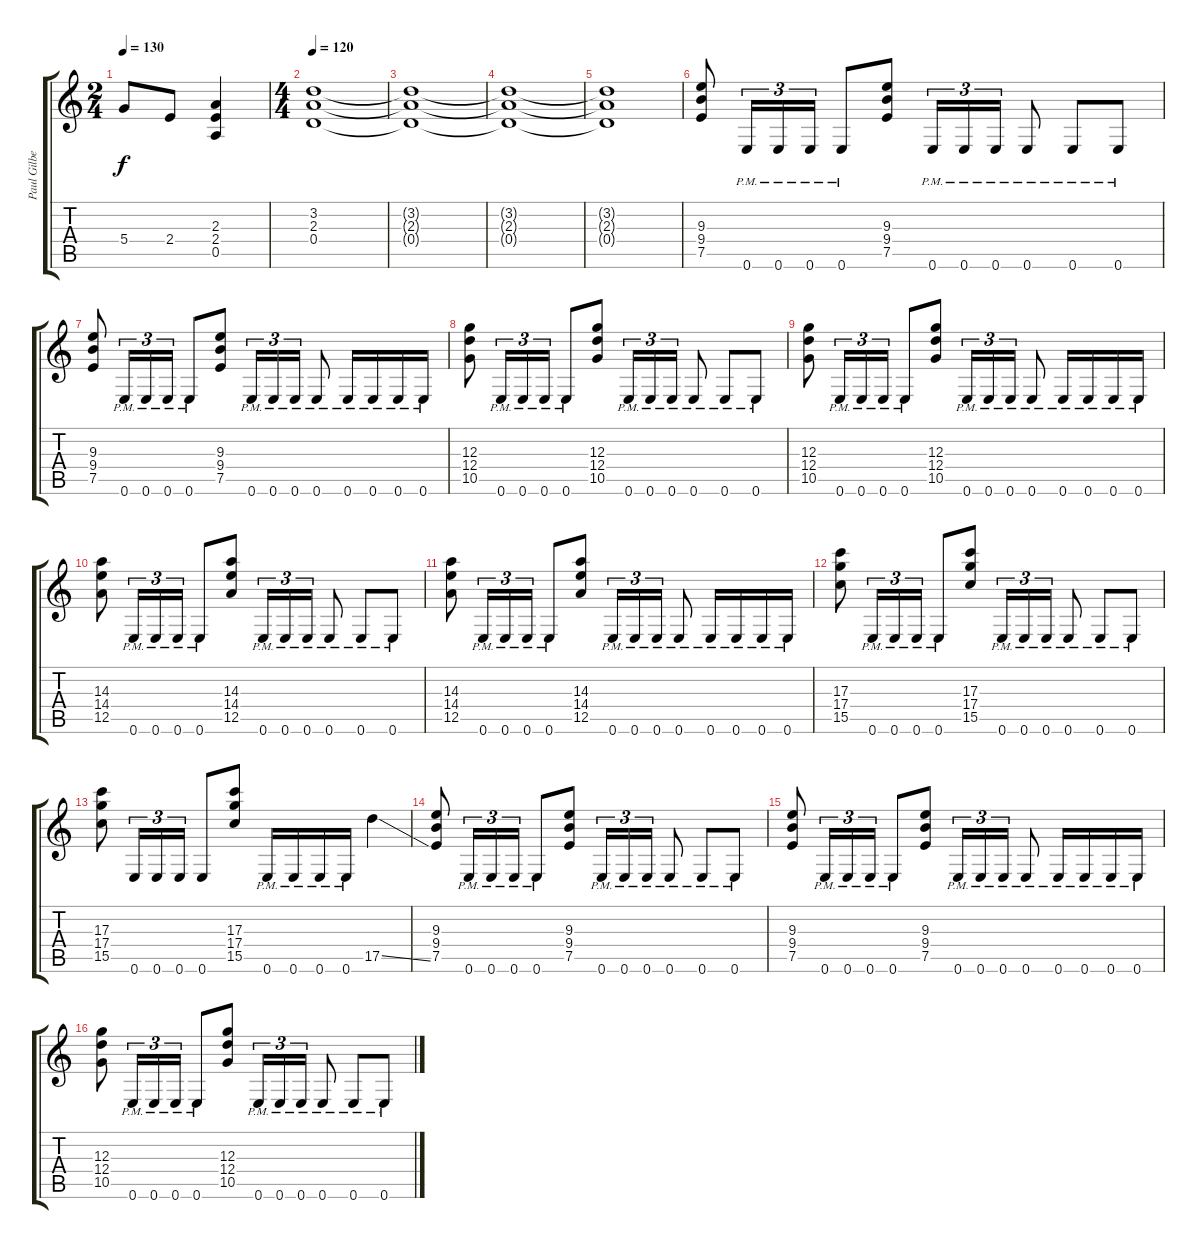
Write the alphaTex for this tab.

\track ("Paul Gilbert (Lead Guitar)" "Paul Gilbe") {instrument distortionguitar}
\staff {score tabs}
\tuning (E4 B3 G3 D3 A2 E2) {hide}
\ts (2 4)
\tempo 130
\clef g2
\ks c
5.4{t}.8{dy f} 2.4.8 (2.3 2.4 0.5).4 |
\ts (4 4)
\tempo 120
(3.2 2.3 0.4).1 |
(3.2{t} 2.3{t} 0.4{t}).1 |
(3.2{t} 2.3{t} 0.4{t}).1 |
(3.2{t} 2.3{t} 0.4{t}).1 |
(9.3 9.4 7.5).8 0.6{pm}.16{tu (3 2)} 0.6{pm}.16{tu (3 2)} 0.6{pm}.16{tu (3 2)} 0.6{pm}.8 (9.3 9.4 7.5).8 0.6{pm}.16{tu (3 2)} 0.6{pm}.16{tu (3 2)} 0.6{pm}.16{tu (3 2)} 0.6{pm}.8 0.6{pm}.8 0.6{pm}.8 |
(9.3 9.4 7.5).8 0.6{pm}.16{tu (3 2)} 0.6{pm}.16{tu (3 2)} 0.6{pm}.16{tu (3 2)} 0.6{pm}.8 (9.3 9.4 7.5).8 0.6{pm}.16{tu (3 2)} 0.6{pm}.16{tu (3 2)} 0.6{pm}.16{tu (3 2)} 0.6{pm}.8 0.6{pm}.16 0.6{pm}.16 0.6{pm}.16 0.6{pm}.16 |
(12.3 12.4 10.5).8 0.6{pm}.16{tu (3 2)} 0.6{pm}.16{tu (3 2)} 0.6{pm}.16{tu (3 2)} 0.6{pm}.8 (12.3 12.4 10.5).8 0.6{pm}.16{tu (3 2)} 0.6{pm}.16{tu (3 2)} 0.6{pm}.16{tu (3 2)} 0.6{pm}.8 0.6{pm}.8 0.6{pm}.8 |
(12.3 12.4 10.5).8 0.6{pm}.16{tu (3 2)} 0.6{pm}.16{tu (3 2)} 0.6{pm}.16{tu (3 2)} 0.6{pm}.8 (12.3 12.4 10.5).8 0.6{pm}.16{tu (3 2)} 0.6{pm}.16{tu (3 2)} 0.6{pm}.16{tu (3 2)} 0.6{pm}.8 0.6{pm}.16 0.6{pm}.16 0.6{pm}.16 0.6{pm}.16 |
(14.3 14.4 12.5).8 0.6{pm}.16{tu (3 2)} 0.6{pm}.16{tu (3 2)} 0.6{pm}.16{tu (3 2)} 0.6{pm}.8 (14.3 14.4 12.5).8 0.6{pm}.16{tu (3 2)} 0.6{pm}.16{tu (3 2)} 0.6{pm}.16{tu (3 2)} 0.6{pm}.8 0.6{pm}.8 0.6{pm}.8 |
(14.3 14.4 12.5).8 0.6{pm}.16{tu (3 2)} 0.6{pm}.16{tu (3 2)} 0.6{pm}.16{tu (3 2)} 0.6{pm}.8 (14.3 14.4 12.5).8 0.6{pm}.16{tu (3 2)} 0.6{pm}.16{tu (3 2)} 0.6{pm}.16{tu (3 2)} 0.6{pm}.8 0.6{pm}.16 0.6{pm}.16 0.6{pm}.16 0.6{pm}.16 |
(17.3 17.4 15.5).8 0.6{pm}.16{tu (3 2)} 0.6{pm}.16{tu (3 2)} 0.6{pm}.16{tu (3 2)} 0.6{pm}.8 (17.3 17.4 15.5).8 0.6{pm}.16{tu (3 2)} 0.6{pm}.16{tu (3 2)} 0.6{pm}.16{tu (3 2)} 0.6{pm}.8 0.6{pm}.8 0.6{pm}.8 |
(17.3 17.4 15.5).8 0.6.16{tu (3 2)} 0.6.16{tu (3 2)} 0.6.16{tu (3 2)} 0.6.8 (17.3 17.4 15.5).8 0.6{pm}.16 0.6{pm}.16 0.6{pm}.16 0.6{pm}.16 17.5{ss}.4 |
(9.3 9.4 7.5).8 0.6{pm}.16{tu (3 2)} 0.6{pm}.16{tu (3 2)} 0.6{pm}.16{tu (3 2)} 0.6{pm}.8 (9.3 9.4 7.5).8 0.6{pm}.16{tu (3 2)} 0.6{pm}.16{tu (3 2)} 0.6{pm}.16{tu (3 2)} 0.6{pm}.8 0.6{pm}.8 0.6{pm}.8 |
(9.3 9.4 7.5).8 0.6{pm}.16{tu (3 2)} 0.6{pm}.16{tu (3 2)} 0.6{pm}.16{tu (3 2)} 0.6{pm}.8 (9.3 9.4 7.5).8 0.6{pm}.16{tu (3 2)} 0.6{pm}.16{tu (3 2)} 0.6{pm}.16{tu (3 2)} 0.6{pm}.8 0.6{pm}.16 0.6{pm}.16 0.6{pm}.16 0.6{pm}.16 |
(12.3 12.4 10.5).8 0.6{pm}.16{tu (3 2)} 0.6{pm}.16{tu (3 2)} 0.6{pm}.16{tu (3 2)} 0.6{pm}.8 (12.3 12.4 10.5).8 0.6{pm}.16{tu (3 2)} 0.6{pm}.16{tu (3 2)} 0.6{pm}.16{tu (3 2)} 0.6{pm}.8 0.6{pm}.8 0.6{pm}.8
